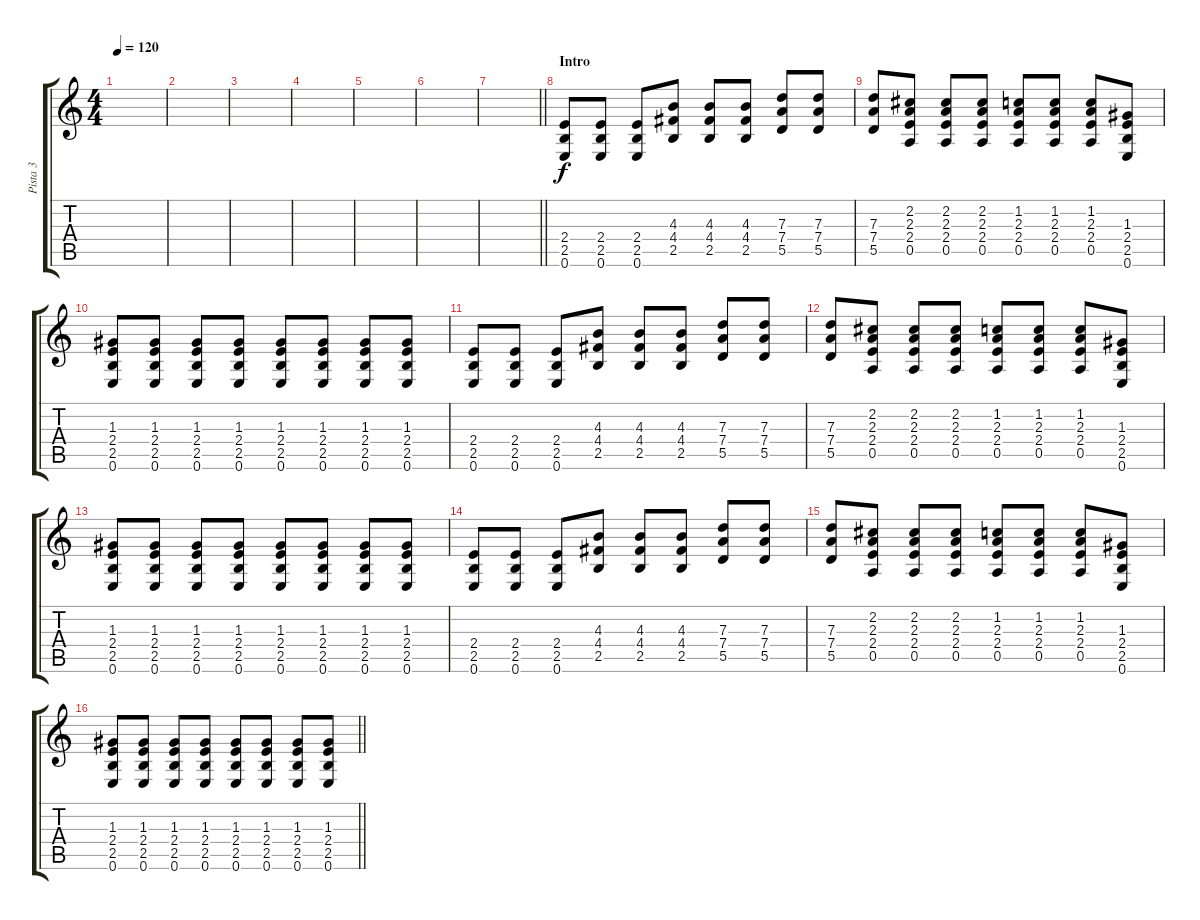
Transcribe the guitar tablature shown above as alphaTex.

\track ("Pista 3" "Pista 3") {instrument acousticguitarsteel}
\staff {score tabs}
\tuning (E4 B3 G3 D3 A2 E2) {hide}
\ts (4 4)
\tempo 120
\clef g2
\ks c
|
|
|
|
|
|
\barLineRight lightlight
|
\section ("" "Intro")
(2.4 2.5 0.6).8{volume 10} (2.4 2.5 0.6).8 (2.4 2.5 0.6).8 (4.3 4.4 2.5).8 (4.3 4.4 2.5).8 (4.3 4.4 2.5).8 (7.3 7.4 5.5).8 (7.3 7.4 5.5).8 |
(7.3 7.4 5.5).8 (2.2 2.3 2.4 0.5).8 (2.2 2.3 2.4 0.5).8 (2.2 2.3 2.4 0.5).8 (1.2 2.3 2.4 0.5).8 (1.2 2.3 2.4 0.5).8 (1.2 2.3 2.4 0.5).8 (1.3 2.4 2.5 0.6).8 |
(1.3 2.4 2.5 0.6).8 (1.3 2.4 2.5 0.6).8 (1.3 2.4 2.5 0.6).8 (1.3 2.4 2.5 0.6).8 (1.3 2.4 2.5 0.6).8 (1.3 2.4 2.5 0.6).8 (1.3 2.4 2.5 0.6).8 (1.3 2.4 2.5 0.6).8 |
(2.4 2.5 0.6).8 (2.4 2.5 0.6).8 (2.4 2.5 0.6).8 (4.3 4.4 2.5).8 (4.3 4.4 2.5).8 (4.3 4.4 2.5).8 (7.3 7.4 5.5).8 (7.3 7.4 5.5).8 |
(7.3 7.4 5.5).8 (2.2 2.3 2.4 0.5).8 (2.2 2.3 2.4 0.5).8 (2.2 2.3 2.4 0.5).8 (1.2 2.3 2.4 0.5).8 (1.2 2.3 2.4 0.5).8 (1.2 2.3 2.4 0.5).8 (1.3 2.4 2.5 0.6).8 |
(1.3 2.4 2.5 0.6).8 (1.3 2.4 2.5 0.6).8 (1.3 2.4 2.5 0.6).8 (1.3 2.4 2.5 0.6).8 (1.3 2.4 2.5 0.6).8 (1.3 2.4 2.5 0.6).8 (1.3 2.4 2.5 0.6).8 (1.3 2.4 2.5 0.6).8 |
(2.4 2.5 0.6).8 (2.4 2.5 0.6).8 (2.4 2.5 0.6).8 (4.3 4.4 2.5).8 (4.3 4.4 2.5).8 (4.3 4.4 2.5).8 (7.3 7.4 5.5).8 (7.3 7.4 5.5).8 |
(7.3 7.4 5.5).8 (2.2 2.3 2.4 0.5).8 (2.2 2.3 2.4 0.5).8 (2.2 2.3 2.4 0.5).8 (1.2 2.3 2.4 0.5).8 (1.2 2.3 2.4 0.5).8 (1.2 2.3 2.4 0.5).8 (1.3 2.4 2.5 0.6).8 |
\barLineRight lightlight
(1.3 2.4 2.5 0.6).8 (1.3 2.4 2.5 0.6).8 (1.3 2.4 2.5 0.6).8 (1.3 2.4 2.5 0.6).8 (1.3 2.4 2.5 0.6).8 (1.3 2.4 2.5 0.6).8 (1.3 2.4 2.5 0.6).8 (1.3 2.4 2.5 0.6).8
